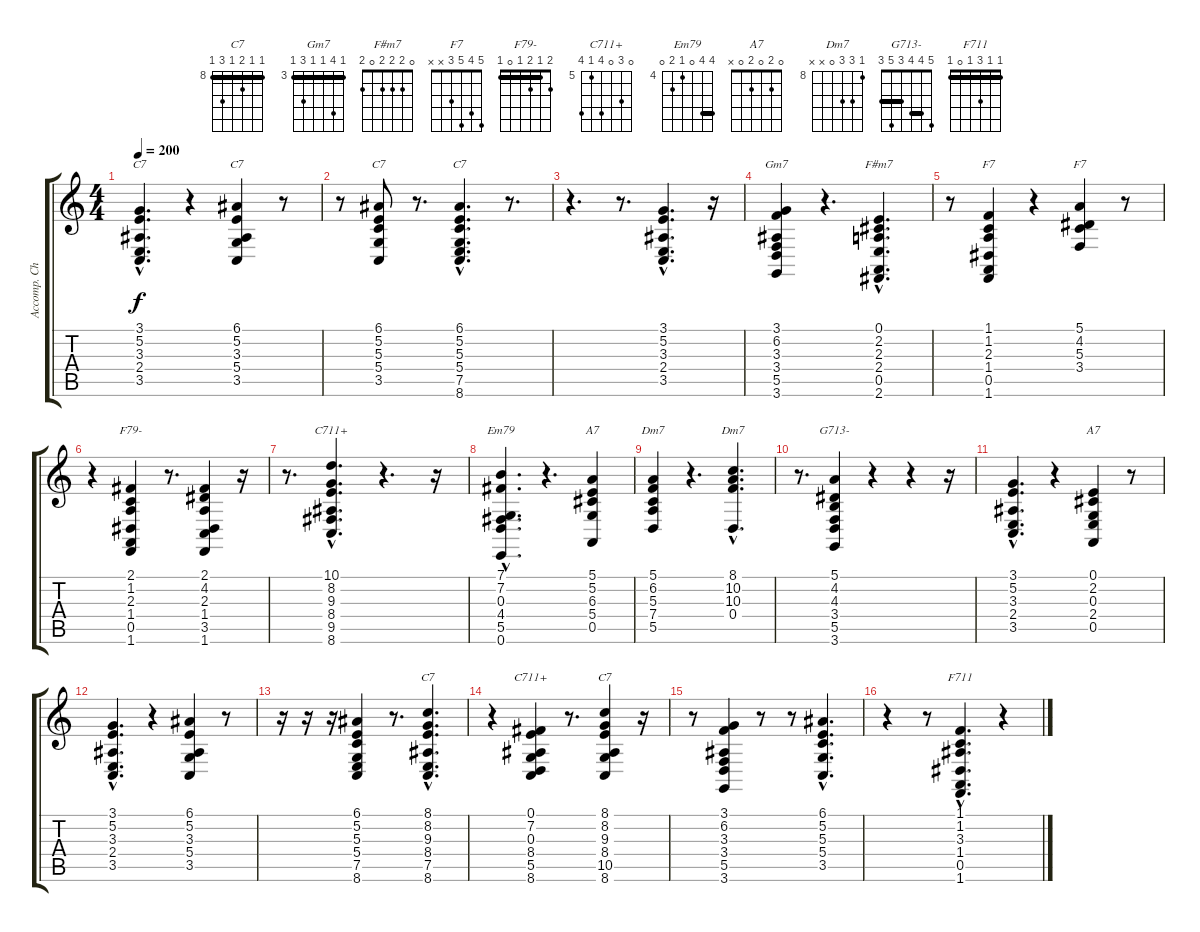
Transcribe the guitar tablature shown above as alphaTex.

\track ("Accomp. Chords" "Accomp. Ch") {instrument acousticgrandpiano}
\staff {score tabs}
\tuning (E4 B3 G3 D3 A2 E2) {hide}
\chord ("C7" 3 5 3 2 3 x) {barre 3}
\chord ("C7" 6 5 3 5 3 x) {firstfret 3 barre 3}
\chord ("C7" 6 5 5 5 3 x) {firstfret 3 barre 5}
\chord ("C7" 6 5 5 5 7 8) {firstfret 5 barre 5}
\chord ("Gm7" 3 6 3 3 5 3) {firstfret 3 barre 3}
\chord ("F#m7" 0 2 2 2 0 2)
\chord ("F7" 1 1 2 1 0 1) {barre 1}
\chord ("F7" 5 4 5 3 x x)
\chord ("F79-" 2 1 2 1 0 1) {barre 1}
\chord ("C711+" 10 8 9 8 9 8) {firstfret 8 barre 8}
\chord ("Em79" 7 7 0 4 5 0) {firstfret 4 barre 7}
\chord ("A7" 5 5 6 5 0 x) {firstfret 5 barre 5}
\chord ("Dm7" 5 6 5 7 5 x) {firstfret 5 barre 5}
\chord ("Dm7" 8 10 10 0 x x) {firstfret 8}
\chord ("G713-" 5 4 4 3 5 3) {barre (3 4)}
\chord ("A7" 0 2 0 2 0 x)
\chord ("C7" 8 8 9 8 7 8) {firstfret 7 barre 8}
\chord ("C711+" 0 7 0 8 5 8) {firstfret 5}
\chord ("C7" 8 8 9 8 10 8) {firstfret 8 barre 8}
\chord ("F711" 1 1 3 1 0 1) {barre 1}
\ts (4 4)
\tempo 200
\clef g2
\ks aminor
(3.1{hac} 5.2{hac} 3.3{hac} 2.4{hac} 3.5{hac}).4{d ch "C7" dy f} r.4 (6.1 5.2 3.3 5.4 3.5).4{ch "C7"} r.8 |
r.8 (6.1 5.2 5.3 5.4 3.5).8{ch "C7"} r.8{d} (6.1{hac} 5.2{hac} 5.3{hac} 5.4{hac} 7.5{hac} 8.6{hac}).4{d ch "C7"} r.8{d} |
r.4{d} r.8{d} (3.1{hac} 5.2{hac} 3.3{hac} 2.4{hac} 3.5{hac}).4{d} r.16 |
(3.1 6.2 3.3 3.4 5.5 3.6).4{ch "Gm7"} r.4{d} (0.1{hac} 2.2{hac} 2.3{hac} 2.4{hac} 0.5{hac} 2.6{hac}).4{d ch "F#m7"} |
r.8 (1.1 1.2 2.3 1.4 0.5 1.6).4{ch "F7"} r.4 (5.1 4.2 5.3 3.4).4{ch "F7"} r.8 |
r.4 (2.1 1.2 2.3 1.4 0.5 1.6).4{ch "F79-"} r.8{d} (2.1 4.2 2.3 1.4 3.5 1.6).4 r.16 |
r.8{d} (10.1{hac} 8.2{hac} 9.3{hac} 8.4{hac} 9.5{hac} 8.6{hac}).4{d ch "C711+"} r.4{d} r.16 |
(7.1{hac} 7.2{hac} 0.3{hac} 4.4{hac} 5.5{hac} 0.6{hac}).4{d ch "Em79"} r.4{d} (5.1 5.2 6.3 5.4 0.5).4{ch "A7"} |
(5.1 6.2 5.3 7.4 5.5).4{ch "Dm7"} r.4{d} (8.1{hac} 10.2{hac} 10.3{hac} 0.4{hac}).4{d ch "Dm7"} |
r.8{d} (5.1 4.2 4.3 3.4 5.5 3.6).4{ch "G713-"} r.4 r.4 r.16 |
(3.1{hac} 5.2{hac} 3.3{hac} 2.4{hac} 3.5{hac}).4{d} r.4 (0.1 2.2 0.3 2.4 0.5).4{ch "A7"} r.8 |
(3.1{hac} 5.2{hac} 3.3{hac} 2.4{hac} 3.5{hac}).4{d} r.4 (6.1 5.2 3.3 5.4 3.5).4 r.8 |
r.16 r.16 r.16 (6.1 5.2 5.3 5.4 7.5 8.6).4 r.8{d} (8.1{hac} 8.2{hac} 9.3{hac} 8.4{hac} 7.5{hac} 8.6{hac}).4{d ch "C7"} |
r.4 (0.1 7.2 0.3 8.4 5.5 8.6).4{ch "C711+"} r.8{d} (8.1 8.2 9.3 8.4 10.5 8.6).4{ch "C7"} r.16 |
r.8 (3.1 6.2 3.3 3.4 5.5 3.6).4 r.8 r.8 (6.1{hac} 5.2{hac} 5.3{hac} 5.4{hac} 3.5{hac}).4{d} |
r.4 r.8 (1.1{hac} 1.2{hac} 3.3{hac} 1.4{hac} 0.5{hac} 1.6{hac}).4{d ch "F711"} r.4
